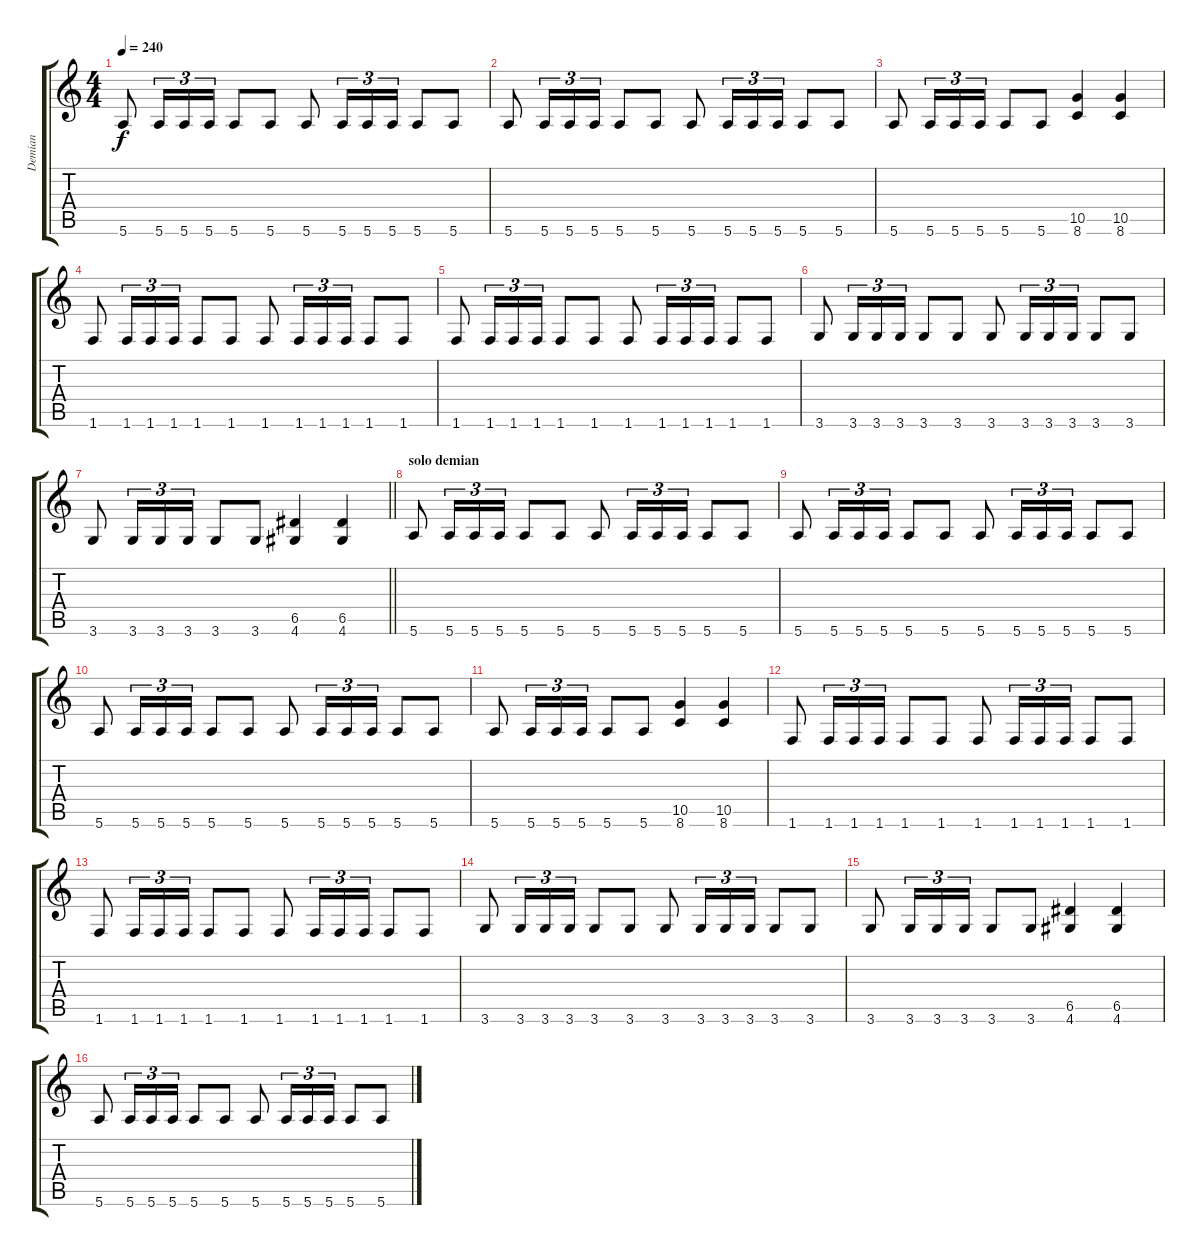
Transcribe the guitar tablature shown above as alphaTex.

\track ("Demian" "Demian") {instrument distortionguitar}
\staff {score tabs}
\tuning (E4 B3 G3 D3 A2 E2) {hide}
\ts (4 4)
\tempo 240
\clef g2
\ks c
5.6.8{dy f} 5.6.16{tu (3 2)} 5.6.16{tu (3 2)} 5.6.16{tu (3 2)} 5.6.8 5.6.8 5.6.8 5.6.16{tu (3 2)} 5.6.16{tu (3 2)} 5.6.16{tu (3 2)} 5.6.8 5.6.8 |
5.6.8 5.6.16{tu (3 2)} 5.6.16{tu (3 2)} 5.6.16{tu (3 2)} 5.6.8 5.6.8 5.6.8 5.6.16{tu (3 2)} 5.6.16{tu (3 2)} 5.6.16{tu (3 2)} 5.6.8 5.6.8 |
5.6.8 5.6.16{tu (3 2)} 5.6.16{tu (3 2)} 5.6.16{tu (3 2)} 5.6.8 5.6.8 (10.5 8.6).4 (10.5 8.6).4 |
1.6.8 1.6.16{tu (3 2)} 1.6.16{tu (3 2)} 1.6.16{tu (3 2)} 1.6.8 1.6.8 1.6.8 1.6.16{tu (3 2)} 1.6.16{tu (3 2)} 1.6.16{tu (3 2)} 1.6.8 1.6.8 |
1.6.8 1.6.16{tu (3 2)} 1.6.16{tu (3 2)} 1.6.16{tu (3 2)} 1.6.8 1.6.8 1.6.8 1.6.16{tu (3 2)} 1.6.16{tu (3 2)} 1.6.16{tu (3 2)} 1.6.8 1.6.8 |
3.6.8 3.6.16{tu (3 2)} 3.6.16{tu (3 2)} 3.6.16{tu (3 2)} 3.6.8 3.6.8 3.6.8 3.6.16{tu (3 2)} 3.6.16{tu (3 2)} 3.6.16{tu (3 2)} 3.6.8 3.6.8 |
\barLineRight lightlight
3.6.8 3.6.16{tu (3 2)} 3.6.16{tu (3 2)} 3.6.16{tu (3 2)} 3.6.8 3.6.8 (6.5 4.6).4 (6.5 4.6).4 |
\section ("" "solo demian")
5.6.8 5.6.16{tu (3 2)} 5.6.16{tu (3 2)} 5.6.16{tu (3 2)} 5.6.8 5.6.8 5.6.8 5.6.16{tu (3 2)} 5.6.16{tu (3 2)} 5.6.16{tu (3 2)} 5.6.8 5.6.8 |
5.6.8 5.6.16{tu (3 2)} 5.6.16{tu (3 2)} 5.6.16{tu (3 2)} 5.6.8 5.6.8 5.6.8 5.6.16{tu (3 2)} 5.6.16{tu (3 2)} 5.6.16{tu (3 2)} 5.6.8 5.6.8 |
5.6.8 5.6.16{tu (3 2)} 5.6.16{tu (3 2)} 5.6.16{tu (3 2)} 5.6.8 5.6.8 5.6.8 5.6.16{tu (3 2)} 5.6.16{tu (3 2)} 5.6.16{tu (3 2)} 5.6.8 5.6.8 |
5.6.8 5.6.16{tu (3 2)} 5.6.16{tu (3 2)} 5.6.16{tu (3 2)} 5.6.8 5.6.8 (10.5 8.6).4 (10.5 8.6).4 |
1.6.8 1.6.16{tu (3 2)} 1.6.16{tu (3 2)} 1.6.16{tu (3 2)} 1.6.8 1.6.8 1.6.8 1.6.16{tu (3 2)} 1.6.16{tu (3 2)} 1.6.16{tu (3 2)} 1.6.8 1.6.8 |
1.6.8 1.6.16{tu (3 2)} 1.6.16{tu (3 2)} 1.6.16{tu (3 2)} 1.6.8 1.6.8 1.6.8 1.6.16{tu (3 2)} 1.6.16{tu (3 2)} 1.6.16{tu (3 2)} 1.6.8 1.6.8 |
3.6.8 3.6.16{tu (3 2)} 3.6.16{tu (3 2)} 3.6.16{tu (3 2)} 3.6.8 3.6.8 3.6.8 3.6.16{tu (3 2)} 3.6.16{tu (3 2)} 3.6.16{tu (3 2)} 3.6.8 3.6.8 |
3.6.8 3.6.16{tu (3 2)} 3.6.16{tu (3 2)} 3.6.16{tu (3 2)} 3.6.8 3.6.8 (6.5 4.6).4 (6.5 4.6).4 |
5.6.8 5.6.16{tu (3 2)} 5.6.16{tu (3 2)} 5.6.16{tu (3 2)} 5.6.8 5.6.8 5.6.8 5.6.16{tu (3 2)} 5.6.16{tu (3 2)} 5.6.16{tu (3 2)} 5.6.8 5.6.8
